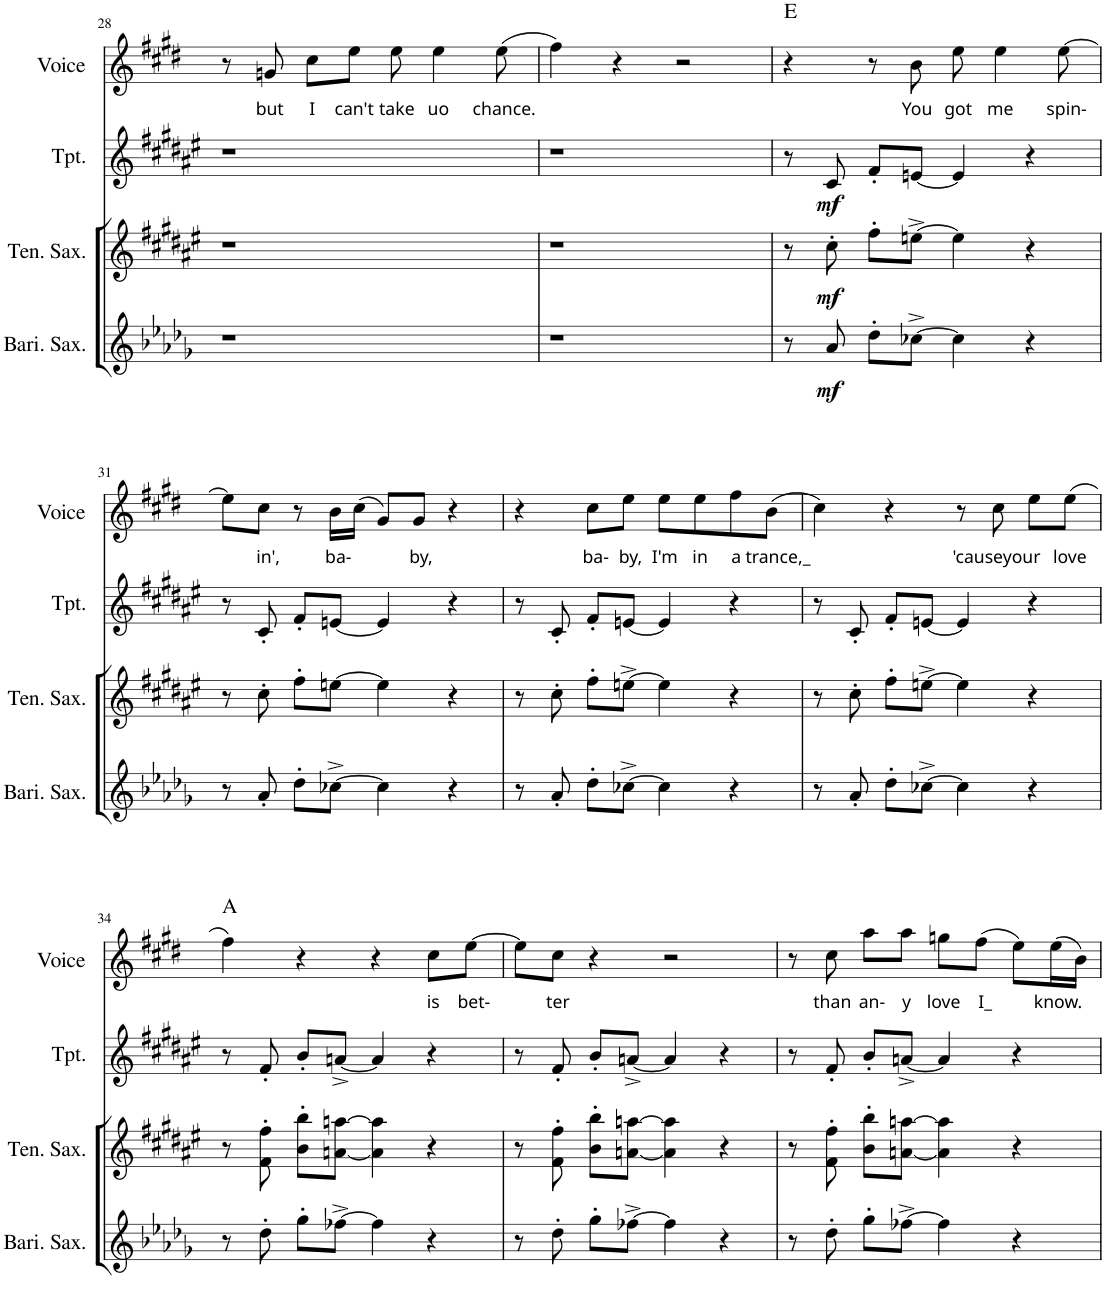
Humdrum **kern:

**kern	**dynam	**kern	**dynam	**kern	**dynam	**kern	**text	**harte
*part4	*part4	*part3	*part3	*part2	*part2	*part1	*part1	*part1
*staff4	*staff4	*staff3	*staff3	*staff2	*staff2	*staff1	*staff1	*
*I"Baritone Saxophone	*	*I"Tenor Saxophone	*	*I"Trumpet in Bb	*	*I"Voice	*	*
*I'Bari. Sax.	*	*I'Ten. Sax.	*	*I'Tpt.	*	*I'Voice	*	*
!!LO:PB:g=z
*clefG2	*	*clefG2	*	*clefG2	*	*clefG2	*	*
*Trd12c21	*	*Trd8c14	*	*Trd1c2	*	*	*	*
*k[b-e-a-d-g-]	*	*k[f#c#g#d#a#e#]	*	*k[f#c#g#d#a#e#]	*	*k[f#c#g#d#]	*	*
*D-:	*	*F#:	*	*F#:	*	*E:	*	*
*M4/4	*	*M4/4	*	*M4/4	*	*M4/4	*	*
=28	=28	=28	=28	=28	=28	=28	=28	=28
1r	.	1r	.	1r	.	8r	.	.
!	!	!	!	!	!	!	!LO:LY:b	!
.	.	.	.	.	.	8gn/	but	.
!	!	!	!	!	!	!	!LO:LY:b	!
.	.	.	.	.	.	8cc#\L	I	.
!	!	!	!	!	!	!	!LO:LY:b	!
.	.	.	.	.	.	8ee\J	can't	.
!	!	!	!	!	!	!	!LO:LY:b	!
.	.	.	.	.	.	8ee\	take	.
!	!	!	!	!	!	!	!LO:LY:b	!
.	.	.	.	.	.	4ee\	uo	.
!	!	!	!	!	!	!	!LO:LY:b	!
.	.	.	.	.	.	(8ee\	chance.	.
=29	=29	=29	=29	=29	=29	=29	=29	=29
1r	.	1r	.	1r	.	4ff#\)	.	.
.	.	.	.	.	.	4r	.	.
.	.	.	.	.	.	2r	.	.
=30	=30	=30	=30	=30	=30	=30	=30	=30
8r	.	8r	.	8r	.	4r	.	E:maj
!	!LO:DY:b	!	!LO:DY:b	!	!LO:DY:b	!	!	!
8a-/	mf	8cc#'\	mf	8c#/	mf	.	.	.
8dd-'\L	.	8ff#'\L	.	8f#'/L	.	8r	.	.
!	!	!	!	!	!	!	!LO:LY:b	!
[8cc-X^\J	.	[8een^\J	.	[8en/J	.	8b\	You	.
!	!	!	!	!	!	!	!LO:LY:b	!
4cc-\]	.	4ee\]	.	4e/]	.	8ee\	got	.
!	!	!	!	!	!	!	!LO:LY:b	!
.	.	.	.	.	.	4ee\	me	.
4r	.	4r	.	4r	.	.	.	.
!	!	!	!	!	!	!	!LO:LY:b	!
.	.	.	.	.	.	[8ee\	spin-	.
!!LO:LB:g=z
=31	=31	=31	=31	=31	=31	=31	=31	=31
8r	.	8r	.	8r	.	8ee\L]	.	.
!	!	!	!	!	!	!	!LO:LY:b	!
8a-'/	.	8cc#'\	.	8c#'/	.	8cc#\J	in',	.
8dd-'\L	.	8ff#'\L	.	8f#'/L	.	8r	.	.
!	!	!	!	!	!	!	!LO:LY:b	!
[8cc-X^\J	.	[8een\J	.	[8en/J	.	16b\LL	ba-	.
.	.	.	.	.	.	(16cc#\JJ	.	.
4cc-\]	.	4ee\]	.	4e/]	.	8g#/L)	.	.
!	!	!	!	!	!	!	!LO:LY:b	!
.	.	.	.	.	.	8g#/J	by,	.
4r	.	4r	.	4r	.	4r	.	.
=32	=32	=32	=32	=32	=32	=32	=32	=32
8r	.	8r	.	8r	.	4r	.	.
8a-'/	.	8cc#'\	.	8c#'/	.	.	.	.
!	!	!	!	!	!	!	!LO:LY:b	!
8dd-'\L	.	8ff#'\L	.	8f#'/L	.	8cc#\L	ba-	.
!	!	!	!	!	!	!	!LO:LY:b	!
[8cc-X^\J	.	[8een^\J	.	[8en/J	.	8ee\J	by,	.
!	!	!	!	!	!	!	!LO:LY:b	!
4cc-\]	.	4ee\]	.	4e/]	.	8ee\L	I'm	.
!	!	!	!	!	!	!	!LO:LY:b	!
.	.	.	.	.	.	8ee\	in	.
!	!	!	!	!	!	!	!LO:LY:b	!
4r	.	4r	.	4r	.	8ff#\	a	.
!	!	!	!	!	!	!	!LO:LY:b	!
.	.	.	.	.	.	(8b\J	trance,_	.
=33	=33	=33	=33	=33	=33	=33	=33	=33
8r	.	8r	.	8r	.	4cc#\)	.	.
8a-'/	.	8cc#'\	.	8c#'/	.	.	.	.
8dd-'\L	.	8ff#'\L	.	8f#'/L	.	4r	.	.
[8cc-X^\J	.	[8een^\J	.	[8en/J	.	.	.	.
4cc-\]	.	4ee\]	.	4e/]	.	8r	.	.
!	!	!	!	!	!	!	!LO:LY:b	!
.	.	.	.	.	.	8cc#\	'causeyour	.
4r	.	4r	.	4r	.	8ee\L	.	.
!	!	!	!	!	!	!	!LO:LY:b	!
.	.	.	.	.	.	(8ee\J	love	.
!!LO:LB:g=z
=34	=34	=34	=34	=34	=34	=34	=34	=34
8r	.	8r	.	8r	.	4ff#\)	.	A:maj
8dd-'\	.	8f#\' 8ff#\'	.	8f#'/	.	.	.	.
8gg-'\L	.	8b\' 8bb\'L	.	8b'/L	.	4r	.	.
[8ff-X^\J	.	[8an\ [8aan\J	.	[8an^/J	.	.	.	.
4ff-\]	.	4a\] 4aa\]	.	4a/]	.	4r	.	.
!	!	!	!	!	!	!	!LO:LY:b	!
4r	.	4r	.	4r	.	8cc#\L	is	.
!	!	!	!	!	!	!	!LO:LY:b	!
.	.	.	.	.	.	[8ee\J	bet-	.
=35	=35	=35	=35	=35	=35	=35	=35	=35
8r	.	8r	.	8r	.	8ee\L]	.	.
!	!	!	!	!	!	!	!LO:LY:b	!
8dd-'\	.	8f#\' 8ff#\'	.	8f#'/	.	8cc#\J	ter	.
8gg-'\L	.	8b\' 8bb\'L	.	8b'/L	.	4r	.	.
[8ff-X^\J	.	[8an\ [8aan\J	.	[8an^/J	.	.	.	.
4ff-\]	.	4a\] 4aa\]	.	4a/]	.	2r	.	.
4r	.	4r	.	4r	.	.	.	.
=36	=36	=36	=36	=36	=36	=36	=36	=36
8r	.	8r	.	8r	.	8r	.	.
!	!	!	!	!	!	!	!LO:LY:b	!
8dd-'\	.	8f#\' 8ff#\'	.	8f#'/	.	8cc#\	than	.
!	!	!	!	!	!	!	!LO:LY:b	!
8gg-'\L	.	8b\' 8bb\'L	.	8b'/L	.	8aa\L	an-	.
!	!	!	!	!	!	!	!LO:LY:b	!
[8ff-X^\J	.	[8an\ [8aan\J	.	[8an^/J	.	8aa\J	y	.
!	!	!	!	!	!	!	!LO:LY:b	!
4ff-\]	.	4a\] 4aa\]	.	4a/]	.	8ggn\L	love	.
!	!	!	!	!	!	!	!LO:LY:b	!
.	.	.	.	.	.	(8ff#\J	I_	.
4r	.	4r	.	4r	.	8ee\L)	.	.
!	!	!	!	!	!	!	!LO:LY:b	!
.	.	.	.	.	.	(16ee\L	know.	.
.	.	.	.	.	.	16b\JJ)	.	.
=	=	=	=	=	=	=	=	=
*-	*-	*-	*-	*-	*-	*-	*-	*-
